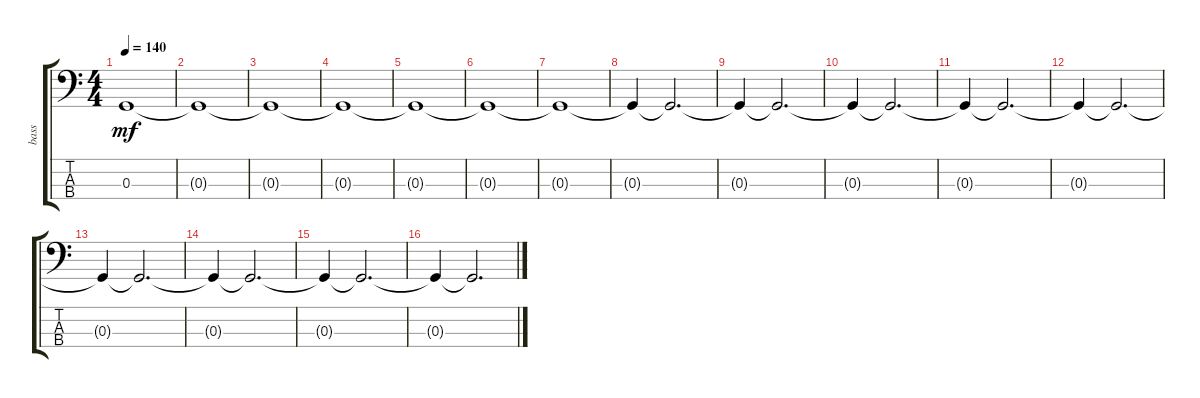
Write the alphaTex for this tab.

\track ("bass" "bass") {instrument electricbassfinger}
\staff {score tabs}
\tuning (F2 C2 G1 D1) {hide}
\ts (4 4)
\tempo 140
\clef f4
\ks c
0.3{t}.1{dy mf} |
0.3{t}.1 |
0.3{t}.1 |
0.3{t}.1 |
0.3{t}.1 |
0.3{t}.1 |
0.3{t}.1 |
0.3{t}.4 0.3{t}.2{d} |
0.3{t}.4 0.3{t}.2{d} |
0.3{t}.4 0.3{t}.2{d} |
0.3{t}.4 0.3{t}.2{d} |
0.3{t}.4 0.3{t}.2{d} |
0.3{t}.4 0.3{t}.2{d} |
0.3{t}.4 0.3{t}.2{d} |
0.3{t}.4 0.3{t}.2{d} |
0.3{t}.4 0.3{t}.2{d}
